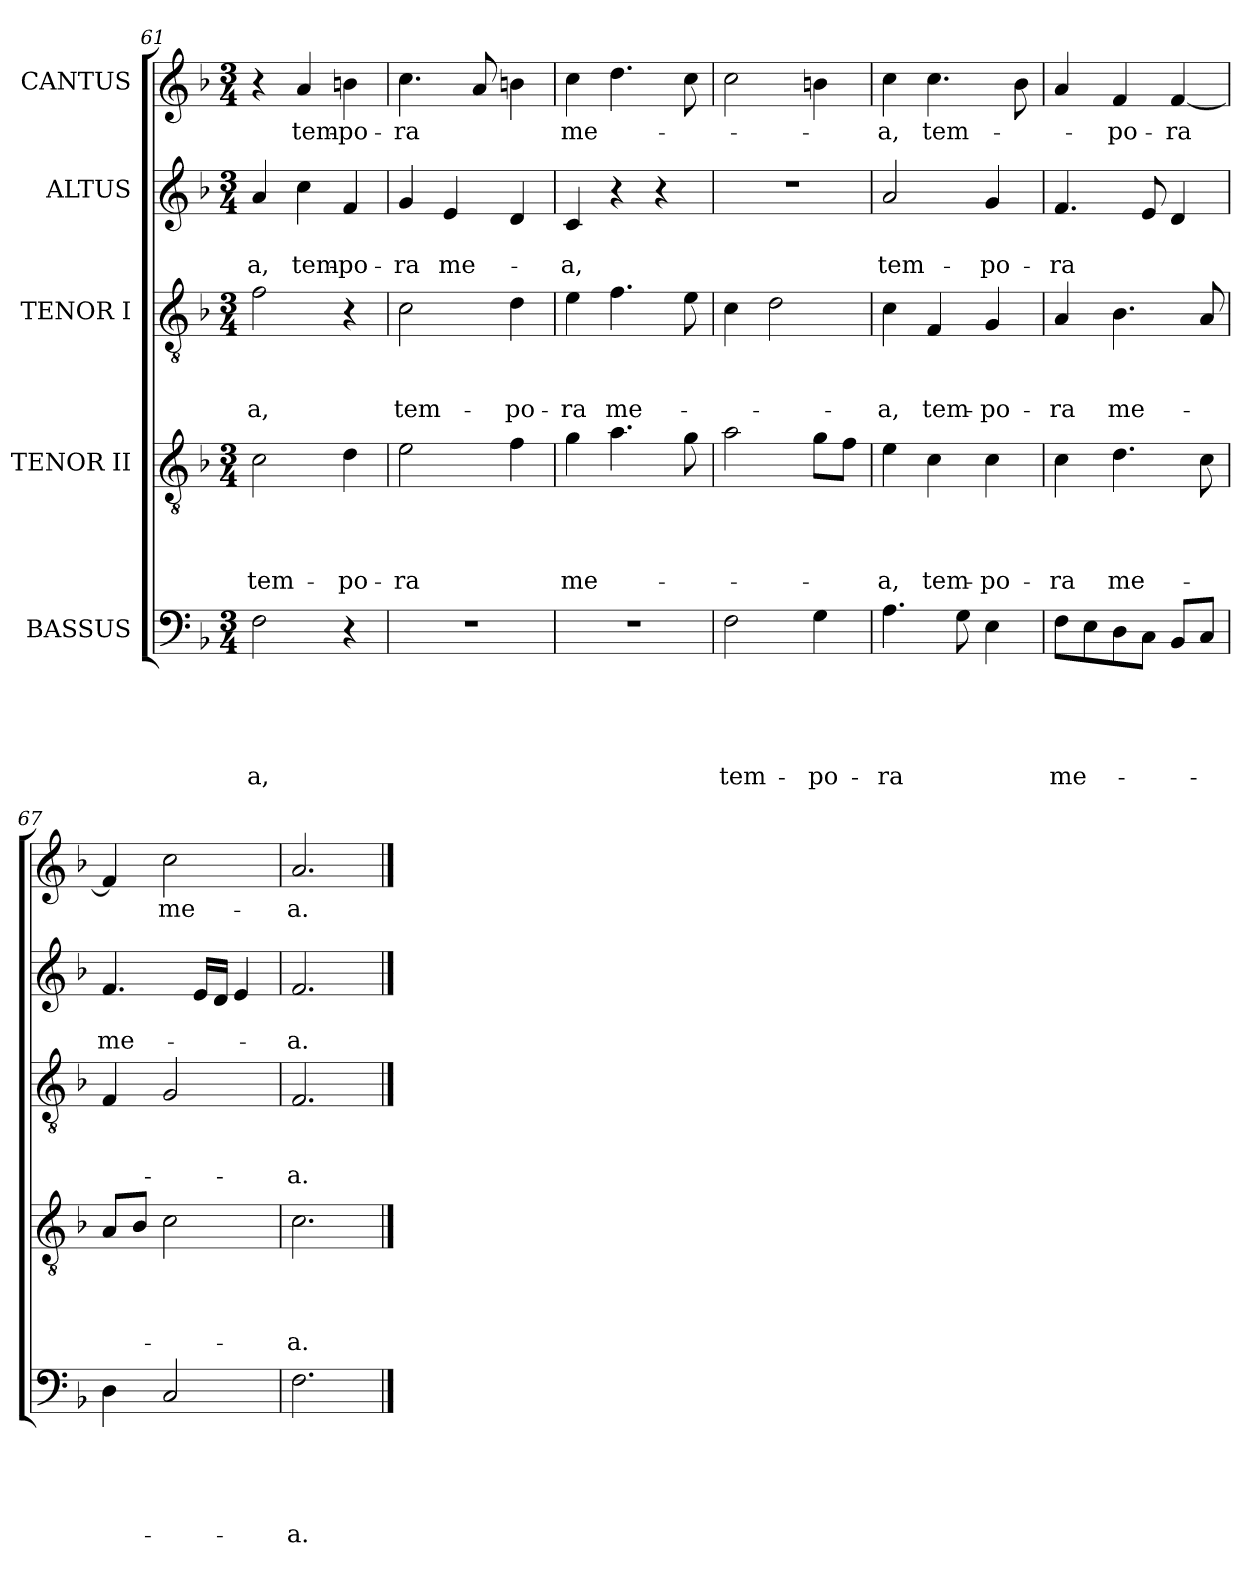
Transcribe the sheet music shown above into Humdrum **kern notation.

**kern	**text	**text	**text	**text	**text	**kern	**text	**text	**text	**text	**kern	**text	**text	**text	**kern	**text	**text	**kern	**text
*part5	*part5	*part5	*part5	*part5	*part5	*part4	*part4	*part4	*part4	*part4	*part3	*part3	*part3	*part3	*part2	*part2	*part2	*part1	*part1
*staff5	*staff5	*staff5	*staff5	*staff5	*staff5	*staff4	*staff4	*staff4	*staff4	*staff4	*staff3	*staff3	*staff3	*staff3	*staff2	*staff2	*staff2	*staff1	*staff1
*I"BASSUS	*	*	*	*	*	*I"TENOR II	*	*	*	*	*I"TENOR I	*	*	*	*I"ALTUS	*	*	*I"CANTUS	*
*clefF4	*	*	*	*	*	*clefGv2	*	*	*	*	*clefGv2	*	*	*	*clefG2	*	*	*clefG2	*
*k[b-]	*	*	*	*	*	*k[b-]	*	*	*	*	*k[b-]	*	*	*	*k[b-]	*	*	*k[b-]	*
*F:	*	*	*	*	*	*F:	*	*	*	*	*F:	*	*	*	*F:	*	*	*F:	*
*M3/4	*	*	*	*	*	*M3/4	*	*	*	*	*M3/4	*	*	*	*M3/4	*	*	*M3/4	*
=61	=61	=61	=61	=61	=61	=61	=61	=61	=61	=61	=61	=61	=61	=61	=61	=61	=61	=61	=61
2F\	.	.	.	.	-a,	2c\	.	.	.	tem-	2f\	.	.	-a,	4a/	.	-a,	4r	.
.	.	.	.	.	.	.	.	.	.	.	.	.	.	.	4cc\	.	tem-	4a/	tem-
4r	.	.	.	.	.	4d\	.	.	.	-po-	4r	.	.	.	4f/	.	-po-	4b\	-po-
=62	=62	=62	=62	=62	=62	=62	=62	=62	=62	=62	=62	=62	=62	=62	=62	=62	=62	=62	=62
2.r	.	.	.	.	.	2e\	.	.	.	-ra	2c\	.	.	tem-	4g/	.	-ra	4.cc\	-ra
.	.	.	.	.	.	.	.	.	.	.	.	.	.	.	4e/	.	me-	.	.
.	.	.	.	.	.	.	.	.	.	.	.	.	.	.	.	.	.	8a/	.
.	.	.	.	.	.	4f\	.	.	.	.	4d\	.	.	-po-	4d/	.	.	4b\	.
!!LO:LB:g=z
=63	=63	=63	=63	=63	=63	=63	=63	=63	=63	=63	=63	=63	=63	=63	=63	=63	=63	=63	=63
2.r	.	.	.	.	.	4g\	.	.	.	me-	4e\	.	.	-ra	4c/	.	-a,	4cc\	me-
.	.	.	.	.	.	4.a\	.	.	.	.	4.f\	.	.	me-	4r	.	.	4.dd\	.
.	.	.	.	.	.	.	.	.	.	.	.	.	.	.	4r	.	.	.	.
.	.	.	.	.	.	8g\	.	.	.	.	8e\	.	.	.	.	.	.	8cc\	.
=64	=64	=64	=64	=64	=64	=64	=64	=64	=64	=64	=64	=64	=64	=64	=64	=64	=64	=64	=64
2F\	.	.	.	.	tem-	2a\	.	.	.	.	4c\	.	.	.	2.r	.	.	2cc\	.
.	.	.	.	.	.	.	.	.	.	.	2d\	.	.	.	.	.	.	.	.
4G\	.	.	.	.	-po-	8g\L	.	.	.	.	.	.	.	.	.	.	.	4b\	.
.	.	.	.	.	.	8f\J	.	.	.	.	.	.	.	.	.	.	.	.	.
=65	=65	=65	=65	=65	=65	=65	=65	=65	=65	=65	=65	=65	=65	=65	=65	=65	=65	=65	=65
4.A\	.	.	.	.	-ra	4e\	.	.	.	-a,	4c\	.	.	-a,	2a/	.	tem-	4cc\	-a,
.	.	.	.	.	.	4c\	.	.	.	tem-	4F/	.	.	tem-	.	.	.	4.cc\	tem-
8G\	.	.	.	.	.	.	.	.	.	.	.	.	.	.	.	.	.	.	.
4E\	.	.	.	.	.	4c\	.	.	.	-po-	4G/	.	.	-po-	4g/	.	-po-	.	.
.	.	.	.	.	.	.	.	.	.	.	.	.	.	.	.	.	.	8b-\	.
=66	=66	=66	=66	=66	=66	=66	=66	=66	=66	=66	=66	=66	=66	=66	=66	=66	=66	=66	=66
8F\L	.	.	.	.	me-	4c\	.	.	.	-ra	4A/	.	.	-ra	4.f/	.	-ra	4a/	.
8E\	.	.	.	.	.	.	.	.	.	.	.	.	.	.	.	.	.	.	.
8D\	.	.	.	.	.	4.d\	.	.	.	me-	4.B-\	.	.	me-	.	.	.	4f/	-po-
8C\J	.	.	.	.	.	.	.	.	.	.	.	.	.	.	8e/	.	.	.	.
8BB-/L	.	.	.	.	.	.	.	.	.	.	.	.	.	.	4d/	.	.	[4f/	-ra
8C/J	.	.	.	.	.	8c\	.	.	.	.	8A/	.	.	.	.	.	.	.	.
=67	=67	=67	=67	=67	=67	=67	=67	=67	=67	=67	=67	=67	=67	=67	=67	=67	=67	=67	=67
4D\	.	.	.	.	.	8A/L	.	.	.	.	4F/	.	.	.	4.f/	.	me-	4f/]	.
.	.	.	.	.	.	8B-/J	.	.	.	.	.	.	.	.	.	.	.	.	.
2C/	.	.	.	.	.	2c\	.	.	.	.	2G/	.	.	.	.	.	.	2cc\	me-
.	.	.	.	.	.	.	.	.	.	.	.	.	.	.	16e/LL	.	.	.	.
.	.	.	.	.	.	.	.	.	.	.	.	.	.	.	16d/JJ	.	.	.	.
.	.	.	.	.	.	.	.	.	.	.	.	.	.	.	4e/	.	.	.	.
=68	=68	=68	=68	=68	=68	=68	=68	=68	=68	=68	=68	=68	=68	=68	=68	=68	=68	=68	=68
2.F\	.	.	.	.	-a.	2.c\	.	.	.	-a.	2.F/	.	.	-a.	2.f/	.	-a.	2.a/	-a.
==	==	==	==	==	==	==	==	==	==	==	==	==	==	==	==	==	==	==	==
*-	*-	*-	*-	*-	*-	*-	*-	*-	*-	*-	*-	*-	*-	*-	*-	*-	*-	*-	*-
